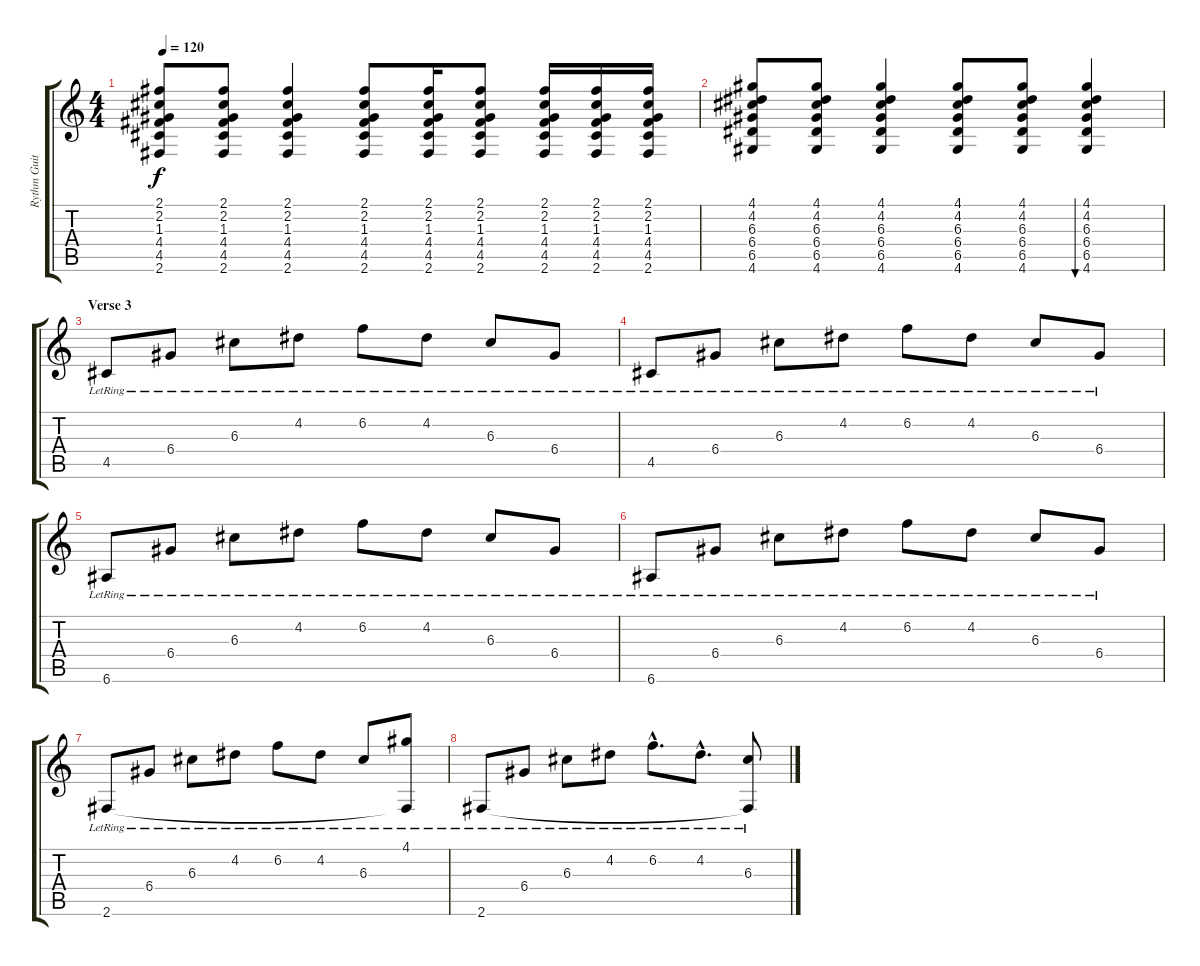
\track ("Rythm Guitar" "Rythm Guit") {instrument acousticguitarsteel}
\staff {score tabs}
\tuning (E4 B3 G3 D3 A2 E2) {hide}
\ts (4 4)
\tempo 120
\clef g2
\ks c
(2.1 2.2 1.3 4.4 4.5 2.6).8{dy f} (2.1 2.2 1.3 4.4 4.5 2.6).8 (2.1 2.2 1.3 4.4 4.5 2.6).4 (2.1 2.2 1.3 4.4 4.5 2.6).8 (2.1 2.2 1.3 4.4 4.5 2.6).16 (2.1 2.2 1.3 4.4 4.5 2.6).8 (2.1 2.2 1.3 4.4 4.5 2.6).16 (2.1 2.2 1.3 4.4 4.5 2.6).16 (2.1 2.2 1.3 4.4 4.5 2.6).16 |
(4.1 4.2 6.3 6.4 6.5 4.6).8 (4.1 4.2 6.3 6.4 6.5 4.6).8 (4.1 4.2 6.3 6.4 6.5 4.6).4 (4.1 4.2 6.3 6.4 6.5 4.6).8 (4.1 4.2 6.3 6.4 6.5 4.6).8 (4.1 4.2 6.3 6.4 6.5 4.6).4{bu 480} |
\section ("" "Verse 3")
4.5{lr}.8 6.4{lr}.8 6.3{lr}.8 4.2{lr}.8 6.2{lr}.8 4.2{lr}.8 6.3{lr}.8 6.4{lr}.8 |
4.5{lr}.8 6.4{lr}.8 6.3{lr}.8 4.2{lr}.8 6.2{lr}.8 4.2{lr}.8 6.3{lr}.8 6.4{lr}.8 |
6.6{lr}.8 6.4{lr}.8 6.3{lr}.8 4.2{lr}.8 6.2{lr}.8 4.2{lr}.8 6.3{lr}.8 6.4{lr}.8 |
6.6{lr}.8 6.4{lr}.8 6.3{lr}.8 4.2{lr}.8 6.2{lr}.8 4.2{lr}.8 6.3{lr}.8 6.4{lr}.8 |
2.6{lr}.8 6.4{lr}.8 6.3{lr}.8 4.2{lr}.8 6.2{lr}.8 4.2{lr}.8 6.3{lr}.8 (4.1{lr} 2.6{t}).8 |
2.6{lr}.8 6.4{lr}.8 6.3{lr}.8 4.2{lr}.8 6.2{hac lr}.8{d} 4.2{hac lr}.8{d} (6.3{lr} 2.6{t}).8
